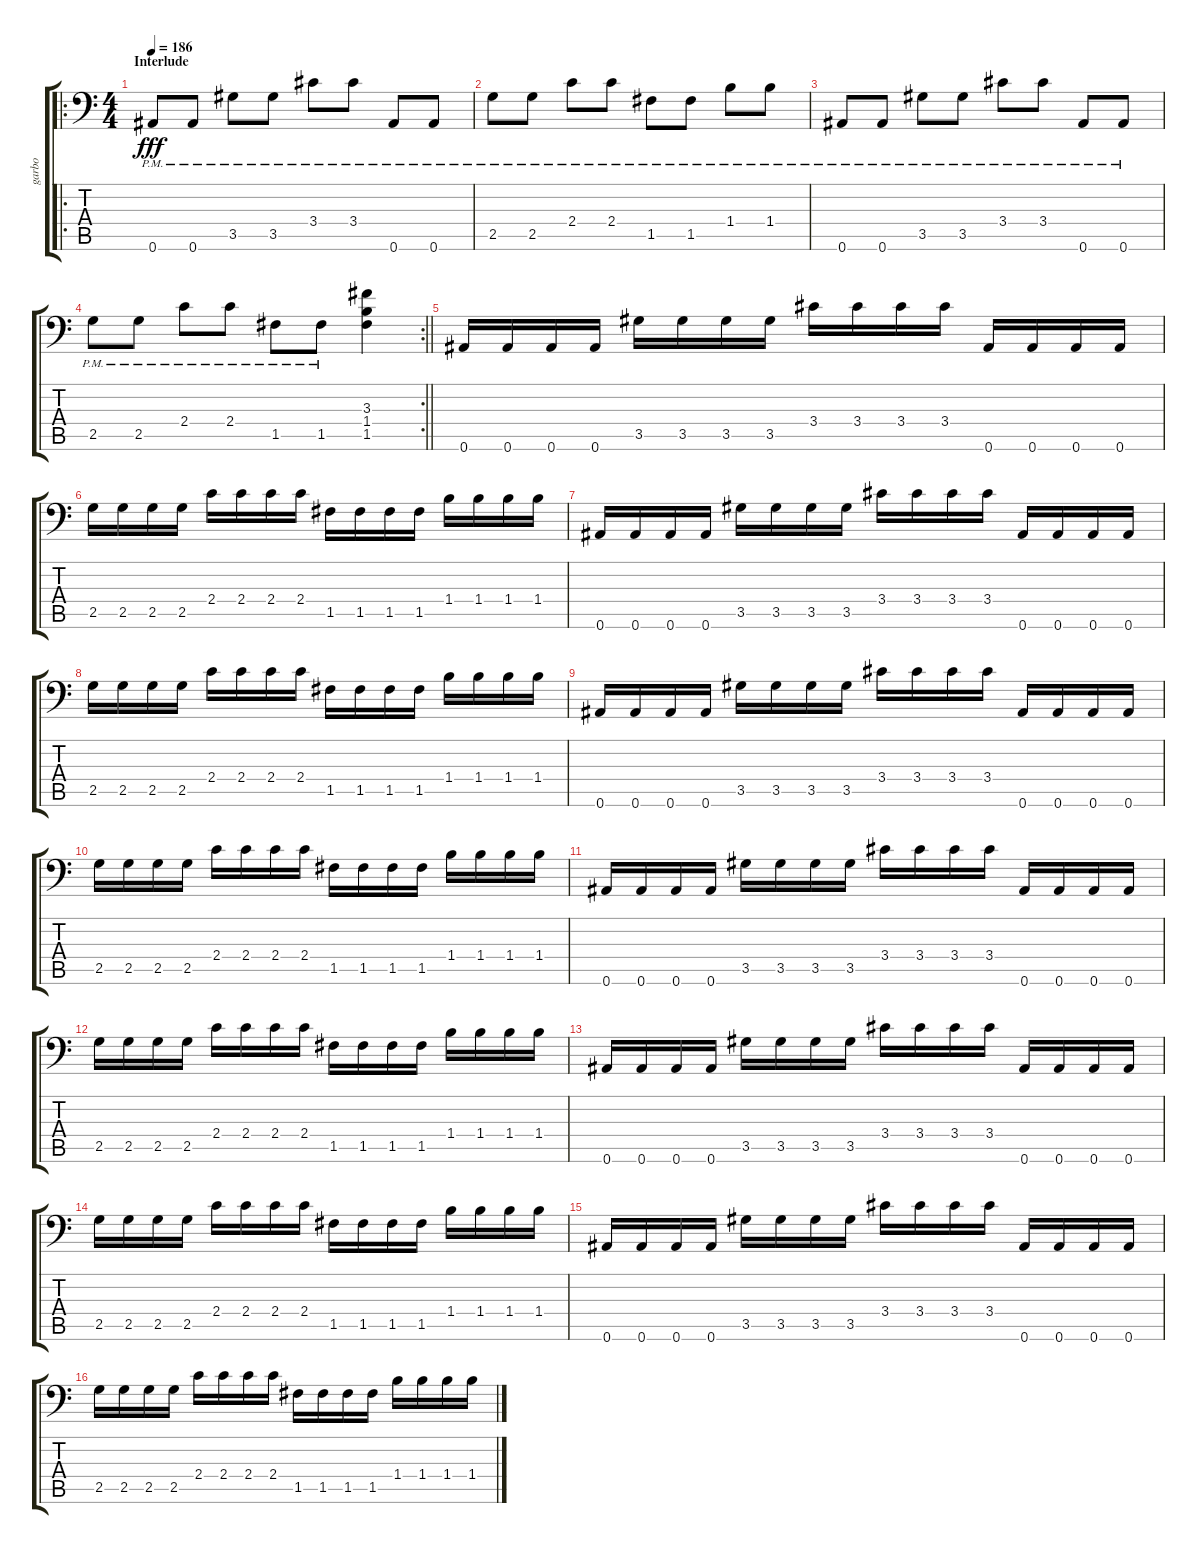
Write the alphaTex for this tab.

\track ("garbo" "garbo") {instrument distortionguitar}
\staff {score tabs}
\tuning (C4 G3 Eb3 Bb2 F2 Bb1) {hide}
\ro
\ts (4 4)
\section ("" "Interlude")
\tempo 186
\clef f4
\ks c
0.6{pm}.8{dy fff} 0.6{pm}.8 3.5{pm}.8 3.5{pm}.8 3.4{pm}.8 3.4{pm}.8 0.6{pm}.8 0.6{pm}.8 |
2.5{pm}.8 2.5{pm}.8 2.4{pm}.8 2.4{pm}.8 1.5{pm}.8 1.5{pm}.8 1.4{pm}.8 1.4{pm}.8 |
0.6{pm}.8 0.6{pm}.8 3.5{pm}.8 3.5{pm}.8 3.4{pm}.8 3.4{pm}.8 0.6{pm}.8 0.6{pm}.8 |
\rc 2
\barLineRight lightlight
2.5{pm}.8 2.5{pm}.8 2.4{pm}.8 2.4{pm}.8 1.5{pm}.8 1.5{pm}.8 (3.3 1.4 1.5).4 |
0.6.16 0.6.16 0.6.16 0.6.16 3.5.16 3.5.16 3.5.16 3.5.16 3.4.16 3.4.16 3.4.16 3.4.16 0.6.16 0.6.16 0.6.16 0.6.16 |
2.5.16 2.5.16 2.5.16 2.5.16 2.4.16 2.4.16 2.4.16 2.4.16 1.5.16 1.5.16 1.5.16 1.5.16 1.4.16 1.4.16 1.4.16 1.4.16 |
0.6.16 0.6.16 0.6.16 0.6.16 3.5.16 3.5.16 3.5.16 3.5.16 3.4.16 3.4.16 3.4.16 3.4.16 0.6.16 0.6.16 0.6.16 0.6.16 |
2.5.16 2.5.16 2.5.16 2.5.16 2.4.16 2.4.16 2.4.16 2.4.16 1.5.16 1.5.16 1.5.16 1.5.16 1.4.16 1.4.16 1.4.16 1.4.16 |
0.6.16 0.6.16 0.6.16 0.6.16 3.5.16 3.5.16 3.5.16 3.5.16 3.4.16 3.4.16 3.4.16 3.4.16 0.6.16 0.6.16 0.6.16 0.6.16 |
2.5.16 2.5.16 2.5.16 2.5.16 2.4.16 2.4.16 2.4.16 2.4.16 1.5.16 1.5.16 1.5.16 1.5.16 1.4.16 1.4.16 1.4.16 1.4.16 |
0.6.16 0.6.16 0.6.16 0.6.16 3.5.16 3.5.16 3.5.16 3.5.16 3.4.16 3.4.16 3.4.16 3.4.16 0.6.16 0.6.16 0.6.16 0.6.16 |
2.5.16 2.5.16 2.5.16 2.5.16 2.4.16 2.4.16 2.4.16 2.4.16 1.5.16 1.5.16 1.5.16 1.5.16 1.4.16 1.4.16 1.4.16 1.4.16 |
0.6.16 0.6.16 0.6.16 0.6.16 3.5.16 3.5.16 3.5.16 3.5.16 3.4.16 3.4.16 3.4.16 3.4.16 0.6.16 0.6.16 0.6.16 0.6.16 |
2.5.16 2.5.16 2.5.16 2.5.16 2.4.16 2.4.16 2.4.16 2.4.16 1.5.16 1.5.16 1.5.16 1.5.16 1.4.16 1.4.16 1.4.16 1.4.16 |
0.6.16 0.6.16 0.6.16 0.6.16 3.5.16 3.5.16 3.5.16 3.5.16 3.4.16 3.4.16 3.4.16 3.4.16 0.6.16 0.6.16 0.6.16 0.6.16 |
2.5.16 2.5.16 2.5.16 2.5.16 2.4.16 2.4.16 2.4.16 2.4.16 1.5.16 1.5.16 1.5.16 1.5.16 1.4.16 1.4.16 1.4.16 1.4.16
